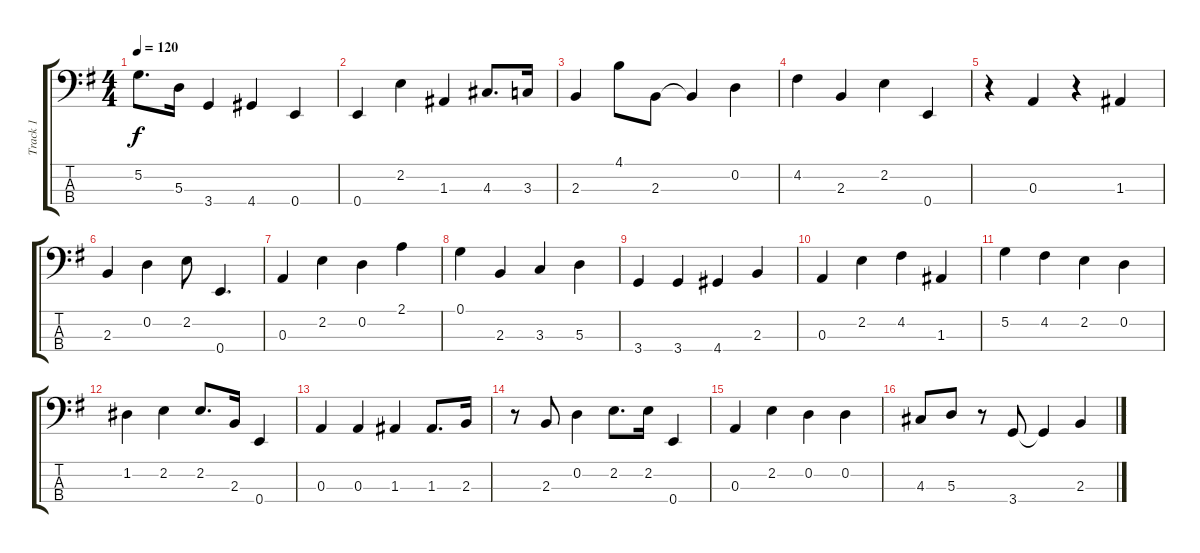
\track ("Track 1" "Track 1") {instrument electricbassfinger}
\staff {score tabs}
\tuning (G2 D2 A1 E1) {hide}
\ts (4 4)
\tempo 120
\clef f4
\ks g
5.2.8{d dy f} 5.3.16 3.4.4 4.4.4 0.4.4 |
0.4.4 2.2.4 1.3.4 4.3.8{d} 3.3.16 |
2.3.4 4.1.8 2.3.8 2.3{t}.4 0.2.4 |
4.2.4 2.3.4 2.2.4 0.4.4 |
r.4 0.3.4 r.4 1.3.4 |
2.3.4 0.2.4 2.2.8 0.4.4{d} |
0.3.4 2.2.4 0.2.4 2.1.4 |
0.1.4 2.3.4 3.3.4 5.3.4 |
3.4.4 3.4.4 4.4.4 2.3.4 |
0.3.4 2.2.4 4.2.4 1.3.4 |
5.2.4 4.2.4 2.2.4 0.2.4 |
1.2.4 2.2.4 2.2.8{d} 2.3.16 0.4.4 |
0.3.4 0.3.4 1.3.4 1.3.8{d} 2.3.16 |
r.8 2.3.8 0.2.4 2.2.8{d} 2.2.16 0.4.4 |
0.3.4 2.2.4 0.2.4 0.2.4 |
4.3.8 5.3.8 r.8 3.4.8 3.4{t}.4 2.3.4
